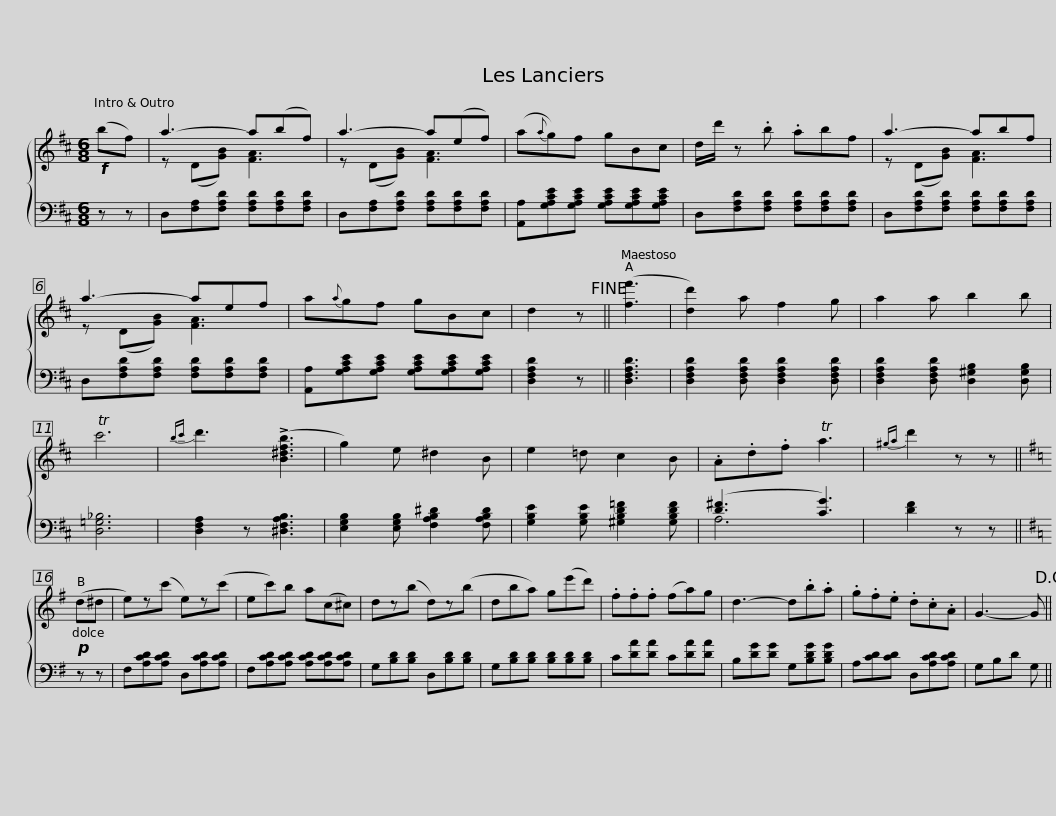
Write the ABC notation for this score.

X:1
%%score { ( 1 2 ) ( 3 4 ) }
L:1/8
M:6/8
I:linebreak $
K:D
V:1 treble
V:2 treble
V:3 bass
V:4 bass
V:1
!f! (bf) | a3- a(bf) | a3- a(ef) | (a{a}g)f gBc | d/d'/ z .b .abf |$ %5
 a3- abf | a3- aef | a{a}gf gBc | d2 z!fine! ||$ ([ff']3 | %10
 [dd']2) a f2 g | a2 a b2 b | Tc'6 |{bc'} d'3 (!>![B^dfb]3 |$ g2) e ^d2 B | %15
 e2 =d c2 B | .A.d.f Ta3 |{^ga} d'2 z z ||$[K:G]!p! (d^d | e)z(c' e)z(c' | %20
 ec')b a(c^c) | dz(b d)z(b | dba) g(e'd') |$ .f.f.f (fa)g | d3- d.b.a | %25
 .g.f.e .d.c.A | G3- G!D.C.! || %27
V:2
 x2 | z (D[GB]) [FA]3 | z (D[GB]) [FA]3 | x6 | x6 |$ %5
 z (D[GB]) [FA]3 | z (D[GB]) [FA]3 | x6 | x3 ||$ x3 | %10
 x6 | x6 | x6 | x6 |$ x6 | %15
 x6 | x6 | x4 ||$[K:G] x2 | x6 | %20
 x6 | x6 | x6 |$ x6 | x6 | %25
 x6 | x4 || %27
V:3
 z z | D,[F,A,][F,A,D] [F,A,D][F,A,D][F,A,D] | D,[F,A,][F,A,D] [F,A,D][F,A,D][F,A,D] | [A,,A,][G,A,CE][G,A,CE] [G,A,CE][G,A,CE][G,A,CE] | D,[F,A,D][F,A,D] [F,A,D][F,A,D][F,A,D] |$ %5
 D,[F,A,D][F,A,D] [F,A,D][F,A,D][F,A,D] | D,[F,A,D][F,A,D] [F,A,D][F,A,D][F,A,D] | [A,,A,][G,A,CE][G,A,CE] [G,A,CE][G,A,CE][G,A,CE] | [D,F,A,D]2 z ||$ [D,F,A,D]3 | %10
 [D,F,A,D]2 [D,F,A,D] [D,F,A,D]2 [D,F,A,D] | [D,F,A,D]2 [D,F,A,D] [D,^G,B,]2 [D,G,B,] | [D,=G,_B,]6 | [D,F,A,]2 z [^D,F,A,B,]3 |$ [E,G,B,]2 [E,G,B,] [F,A,B,^D]2 [F,A,B,D] | %15
 [G,B,E]2 [G,B,E] [^G,B,D=F]2 [G,B,DF] | ([D^F]3 [CG]3) | [DF]2 z z ||$[K:G] z z | F,[A,CD][A,CD] D,[A,CD][A,CD] | %20
 F,[A,CD][A,CD] [A,CD][A,CD][A,CD] | G,[B,D][B,D] D,[B,D][B,D] | G,[B,D][B,D] [B,D][B,D][B,D] |$ C[DA][DA] C[DA][DA] | B,[DG][DG] G,[B,DG][B,DG] | %25
 A,[CD][CD] D,[A,CD][A,CD] | G,B,D G, || %27
V:4
 x2 | x6 | x6 | x6 | x6 |$ %5
 x6 | x6 | x6 | x3 ||$ x3 | %10
 x6 | x6 | x6 | x6 |$ x6 | %15
 x6 | A,6 | x4 ||$[K:G] x2 | x6 | %20
 x6 | x6 | x6 |$ x6 | x6 | %25
 x6 | x4 || %27
